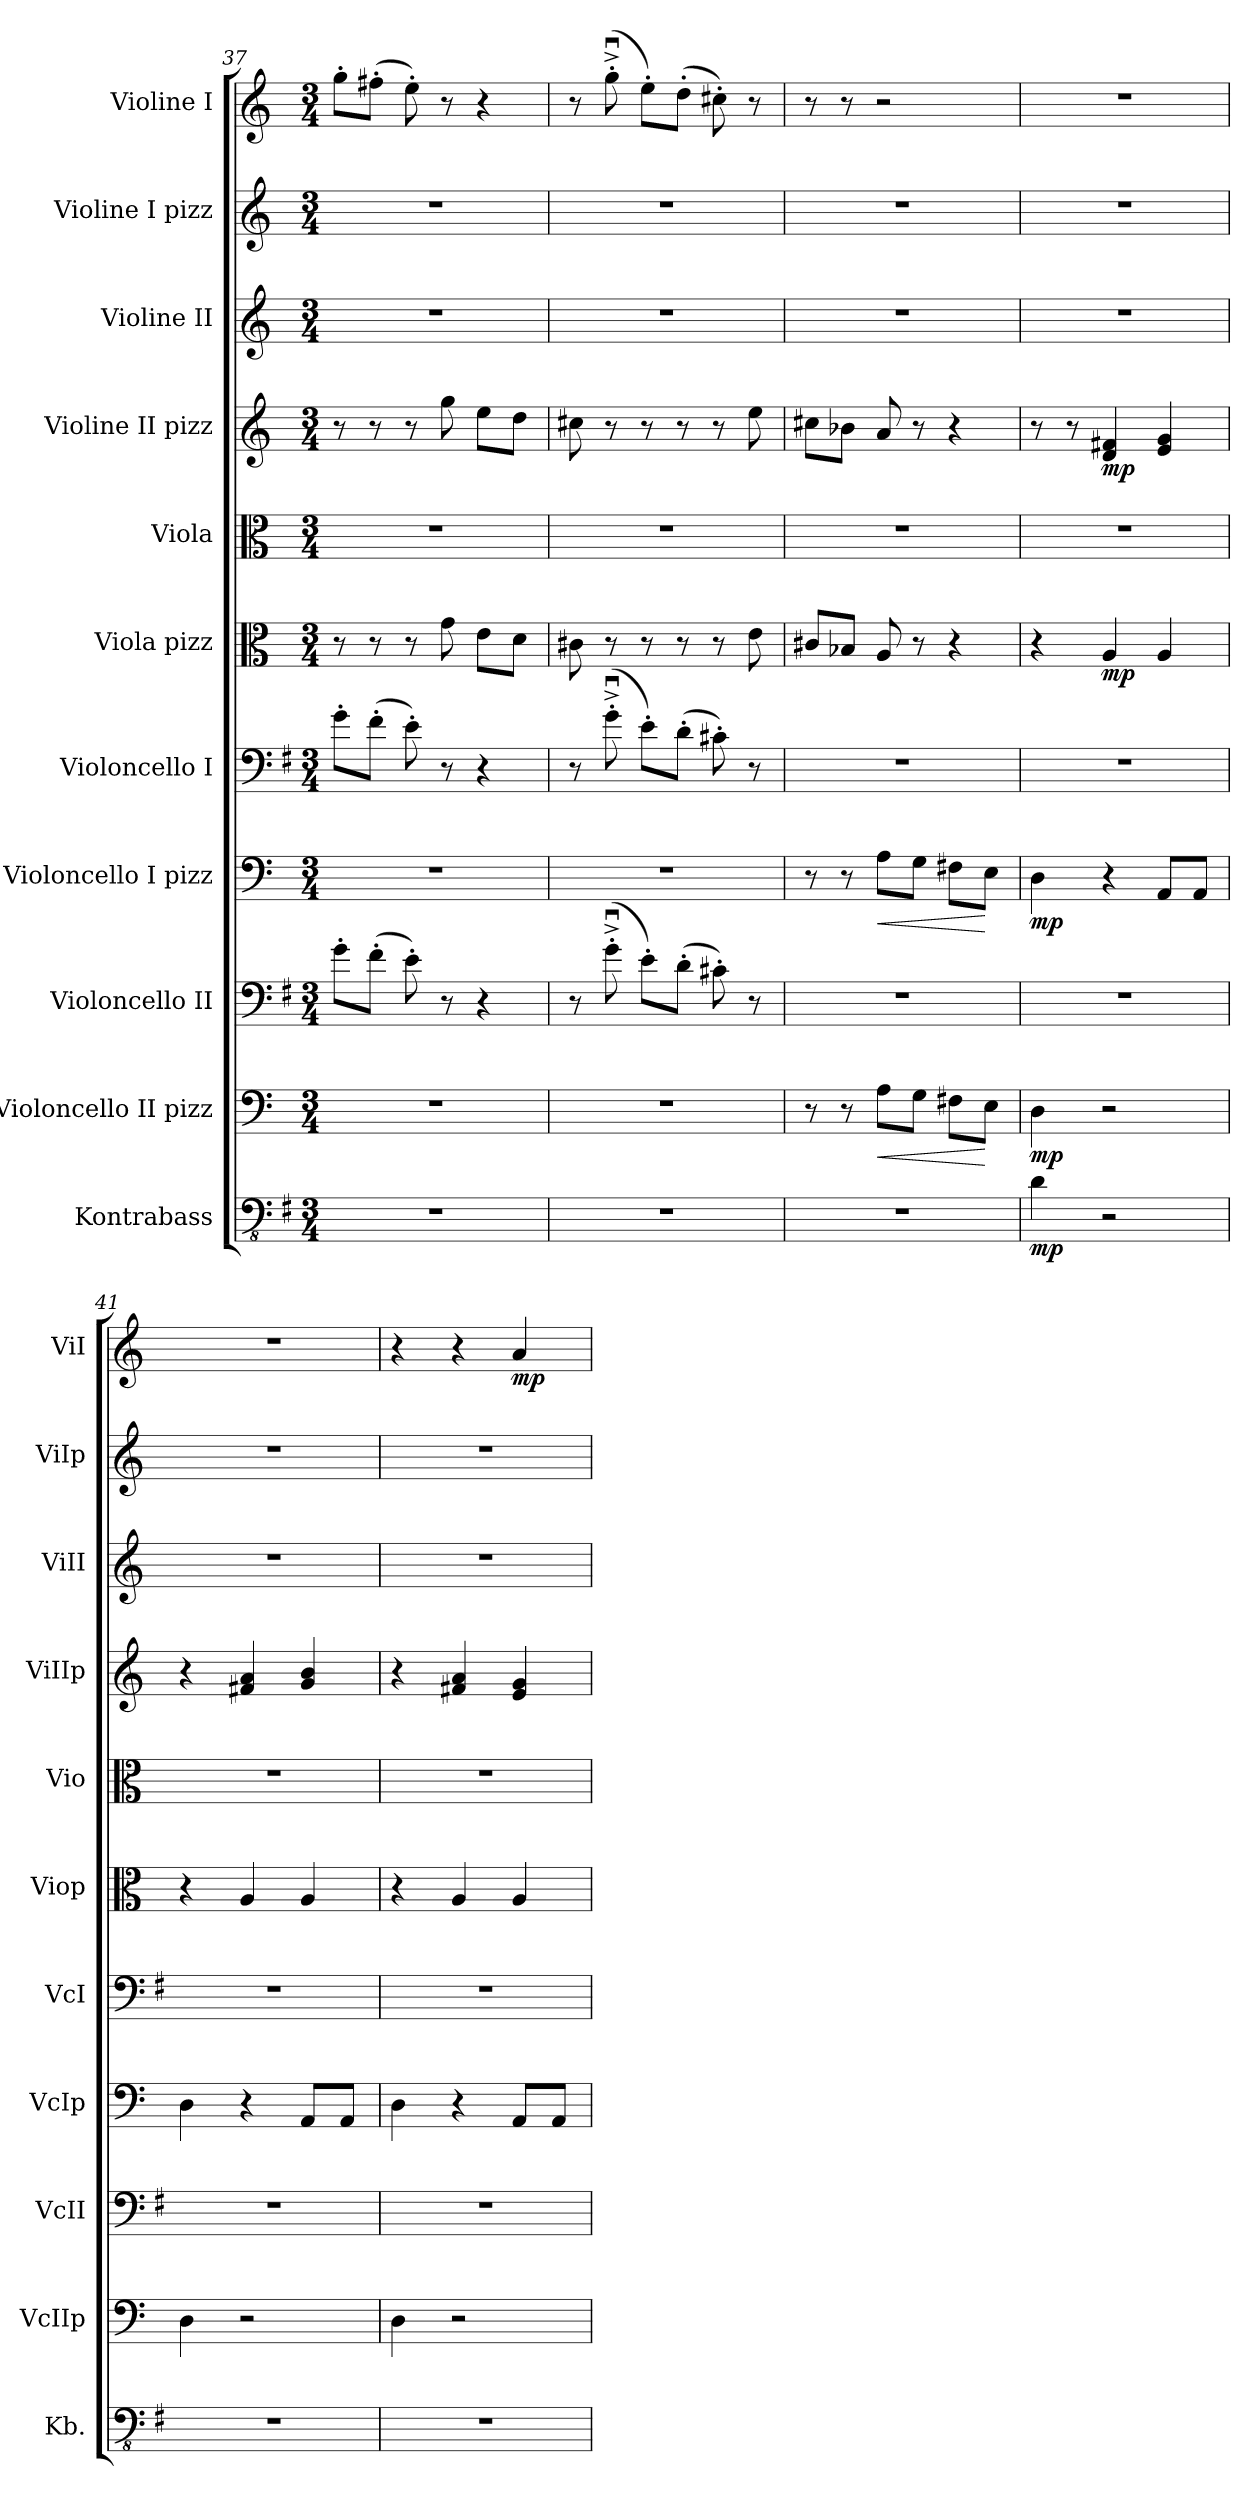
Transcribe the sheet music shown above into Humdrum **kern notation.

**kern	**dynam	**kern	**dynam	**kern	**kern	**dynam	**kern	**kern	**dynam	**kern	**kern	**dynam	**kern	**kern	**kern	**dynam
*part11	*part11	*part10	*part10	*part9	*part8	*part8	*part7	*part6	*part6	*part5	*part4	*part4	*part3	*part2	*part1	*part1
*staff11	*staff11	*staff10	*staff10	*staff9	*staff8	*staff8	*staff7	*staff6	*staff6	*staff5	*staff4	*staff4	*staff3	*staff2	*staff1	*staff1
*I"Kontrabass	*	*I"Violoncello II pizz	*	*I"Violoncello II	*I"Violoncello I pizz	*	*I"Violoncello I	*I"Viola pizz	*	*I"Viola	*I"Violine II  pizz	*	*I"Violine II	*I"Violine I pizz	*I"Violine I	*
*I'Kb.	*	*I'VcIIp	*	*I'VcII	*I'VcIp	*	*I'VcI	*I'Viop	*	*I'Vio	*I'ViIIp	*	*I'ViII	*I'ViIp	*I'ViI	*
*clefFv4	*	*clefF4	*	*clefF4	*clefF4	*	*clefF4	*clefC3	*	*clefC3	*clefG2	*	*clefG2	*clefG2	*clefG2	*
*ITrd7c12	*	*	*	*	*	*	*	*	*	*	*	*	*	*	*	*
*k[f#]	*	*k[]	*	*k[f#]	*k[]	*	*k[f#]	*k[]	*	*k[]	*k[]	*	*k[]	*k[]	*k[]	*
*M3/4	*	*M3/4	*	*M3/4	*M3/4	*	*M3/4	*M3/4	*	*M3/4	*M3/4	*	*M3/4	*M3/4	*M3/4	*
=37	=37	=37	=37	=37	=37	=37	=37	=37	=37	=37	=37	=37	=37	=37	=37	=37
2.r	.	2.r	.	8g'\L	2.r	.	8g'\L	8r	.	2.r	8r	.	2.r	2.r	8gg'\L	.
.	.	.	.	(8f#'\J	.	.	(8f#'\J	8r	.	.	8r	.	.	.	(8ff#X'\J	.
.	.	.	.	8e'\)	.	.	8e'\)	8r	.	.	8r	.	.	.	8ee'\)	.
.	.	.	.	8r	.	.	8r	8g\	.	.	8gg\	.	.	.	8r	.
.	.	.	.	4r	.	.	4r	8e\L	.	.	8ee\L	.	.	.	4r	.
.	.	.	.	.	.	.	.	8d\J	.	.	8dd\J	.	.	.	.	.
=38	=38	=38	=38	=38	=38	=38	=38	=38	=38	=38	=38	=38	=38	=38	=38	=38
2.r	.	2.r	.	8r	2.r	.	8r	8c#X\	.	2.r	8cc#X\	.	2.r	2.r	8r	.
.	.	.	.	(8gu^'\	.	.	(8gu^'\	8r	.	.	8r	.	.	.	(8ggu'^\	.
.	.	.	.	8e'\L)	.	.	8e'\L)	8r	.	.	8r	.	.	.	8ee'\L)	.
.	.	.	.	(8d'\J	.	.	(8d'\J	8r	.	.	8r	.	.	.	(8dd'\J	.
.	.	.	.	8c#X'\)	.	.	8c#X'\)	8r	.	.	8r	.	.	.	8cc#X'\)	.
.	.	.	.	8r	.	.	8r	8e\	.	.	8ee\	.	.	.	8r	.
=39	=39	=39	=39	=39	=39	=39	=39	=39	=39	=39	=39	=39	=39	=39	=39	=39
2.r	.	8r	.	2.r	8r	.	2.r	8c#X/L	.	2.r	8cc#X\L	.	2.r	2.r	8r	.
.	.	8r	.	.	8r	.	.	8B-X/J	.	.	8b-X\J	.	.	.	8r	.
!	!	!	!LO:HP:b	!	!	!LO:HP:b	!	!	!	!	!	!	!	!	!	!
.	.	8A\L	<	.	8A\L	<	.	8A/	.	.	8a/	.	.	.	2r	.
.	.	8G\J	.	.	8G\J	.	.	8r	.	.	8r	.	.	.	.	.
.	.	8F#X\L	.	.	8F#X\L	.	.	4r	.	.	4r	.	.	.	.	.
.	.	8E\J	[	.	8E\J	[	.	.	.	.	.	.	.	.	.	.
!!LO:PB:g=z
=40	=40	=40	=40	=40	=40	=40	=40	=40	=40	=40	=40	=40	=40	=40	=40	=40
!	!LO:DY:b	!	!LO:DY:b	!	!	!LO:DY:b	!	!	!	!	!	!	!	!	!	!
4DD\	mp	4D\	mp	2.r	4D\	mp	2.r	4r	.	2.r	8r	.	2.r	2.r	2.r	.
.	.	.	.	.	.	.	.	.	.	.	8r	.	.	.	.	.
!	!	!	!	!	!	!	!	!	!LO:DY:b	!	!	!LO:DY:b	!	!	!	!
2r	.	2r	.	.	4r	.	.	4A/	mp	.	4d/ 4f#X/	mp	.	.	.	.
.	.	.	.	.	8AA/L	.	.	4A/	.	.	4e/ 4g/	.	.	.	.	.
.	.	.	.	.	8AA/J	.	.	.	.	.	.	.	.	.	.	.
=41	=41	=41	=41	=41	=41	=41	=41	=41	=41	=41	=41	=41	=41	=41	=41	=41
2.r	.	4D\	.	2.r	4D\	.	2.r	4r	.	2.r	4r	.	2.r	2.r	2.r	.
.	.	2r	.	.	4r	.	.	4A/	.	.	4f#X/ 4a/	.	.	.	.	.
.	.	.	.	.	8AA/L	.	.	4A/	.	.	4g/ 4b/	.	.	.	.	.
.	.	.	.	.	8AA/J	.	.	.	.	.	.	.	.	.	.	.
=42	=42	=42	=42	=42	=42	=42	=42	=42	=42	=42	=42	=42	=42	=42	=42	=42
2.r	.	4D\	.	2.r	4D\	.	2.r	4r	.	2.r	4r	.	2.r	2.r	4r	.
.	.	2r	.	.	4r	.	.	4A/	.	.	4f#X/ 4a/	.	.	.	4r	.
!	!	!	!	!	!	!	!	!	!	!	!	!	!	!	!	!LO:DY:b
.	.	.	.	.	8AA/L	.	.	4A/	.	.	4e/ 4g/	.	.	.	4a/	mp
.	.	.	.	.	8AA/J	.	.	.	.	.	.	.	.	.	.	.
=	=	=	=	=	=	=	=	=	=	=	=	=	=	=	=	=
*-	*-	*-	*-	*-	*-	*-	*-	*-	*-	*-	*-	*-	*-	*-	*-	*-
